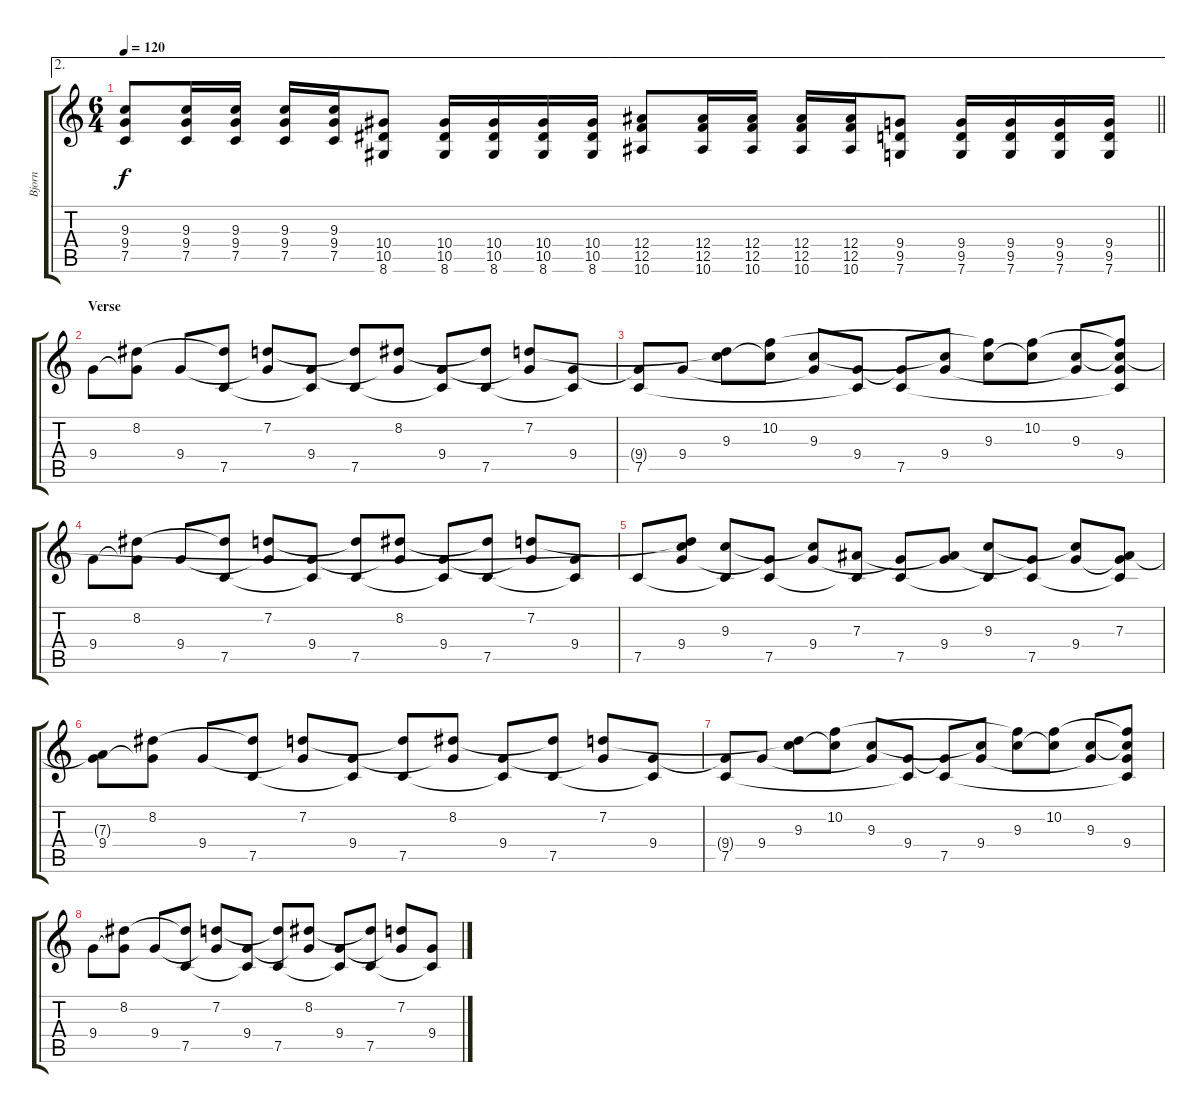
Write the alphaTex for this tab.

\track ("Bjorn" "Bjorn") {instrument acousticguitarsteel}
\staff {score tabs}
\tuning (C4 G3 Eb3 Bb2 F2 C2) {hide}
\ae 2
\ts (6 4)
\tempo 120
\clef g2
\barLineRight lightlight
\ks c
(9.3 9.4 7.5).8{dy f} (9.3 9.4 7.5).16 (9.3 9.4 7.5).16 (9.3 9.4 7.5).16 (9.3 9.4 7.5).16 (10.4 10.5 8.6).8 (10.4 10.5 8.6).16 (10.4 10.5 8.6).16 (10.4 10.5 8.6).16 (10.4 10.5 8.6).16 (12.4 12.5 10.6).8 (12.4 12.5 10.6).16 (12.4 12.5 10.6).16 (12.4 12.5 10.6).16 (12.4 12.5 10.6).16 (9.4 9.5 7.6).8 (9.4 9.5 7.6).16 (9.4 9.5 7.6).16 (9.4 9.5 7.6).16 (9.4 9.5 7.6).16 |
\section ("" "Verse")
9.4.8 (8.2 9.4{t}).8 9.4.8 (8.2{t} 7.5).8 (7.2 9.4{t}).8 (9.4 7.5{t}).8 (7.2{t} 7.5).8 (8.2 9.4{t}).8 (9.4 7.5{t}).8 (8.2{t} 7.5).8 (7.2 9.4{t}).8 (9.4 7.5{t}).8 |
(9.4{t} 7.5).8 9.4.8 (7.2{t} 9.3).8 (10.2 9.3{t}).8 (9.3 9.4{t}).8 (9.4 7.5{t}).8 (9.4{t} 7.5).8 (9.3{t} 9.4).8 (10.2{t} 9.3).8 (10.2 9.3{t}).8 (9.3 9.4{t}).8 (10.2{t} 9.3{t} 9.4 7.5{t}).8 |
9.4.8 (8.2 9.4{t}).8 9.4.8 (8.2{t} 7.5).8 (7.2 9.4{t}).8 (9.4 7.5{t}).8 (7.2{t} 7.5).8 (8.2 9.4{t}).8 (9.4 7.5{t}).8 (8.2{t} 7.5).8 (7.2 9.4{t}).8 (9.4 7.5{t}).8 |
7.5.8 (7.2{t} 9.3{t} 9.4).8 (9.3 7.5{t}).8 (9.4{t} 7.5).8 (9.3{t} 9.4).8 (7.3 7.5{t}).8 (9.4{t} 7.5).8 (7.3{t} 9.4).8 (9.3 7.5{t}).8 (9.4{t} 7.5).8 (9.3{t} 9.4).8 (7.3 9.4{t} 7.5{t}).8 |
(7.3{t} 9.4).8 (8.2 9.4{t}).8 9.4.8 (8.2{t} 7.5).8 (7.2 9.4{t}).8 (9.4 7.5{t}).8 (7.2{t} 7.5).8 (8.2 9.4{t}).8 (9.4 7.5{t}).8 (8.2{t} 7.5).8 (7.2 9.4{t}).8 (9.4 7.5{t}).8 |
(9.4{t} 7.5).8 9.4.8 (7.2{t} 9.3).8 (10.2 9.3{t}).8 (9.3 9.4{t}).8 (9.4 7.5{t}).8 (9.4{t} 7.5).8 (9.3{t} 9.4).8 (10.2{t} 9.3).8 (10.2 9.3{t}).8 (9.3 9.4{t}).8 (10.2{t} 9.3{t} 9.4 7.5{t}).8 |
9.4.8 (8.2 9.4{t}).8 9.4.8 (8.2{t} 7.5).8 (7.2 9.4{t}).8 (9.4 7.5{t}).8 (7.2{t} 7.5).8 (8.2 9.4{t}).8 (9.4 7.5{t}).8 (8.2{t} 7.5).8 (7.2 9.4{t}).8 (9.4 7.5{t}).8
